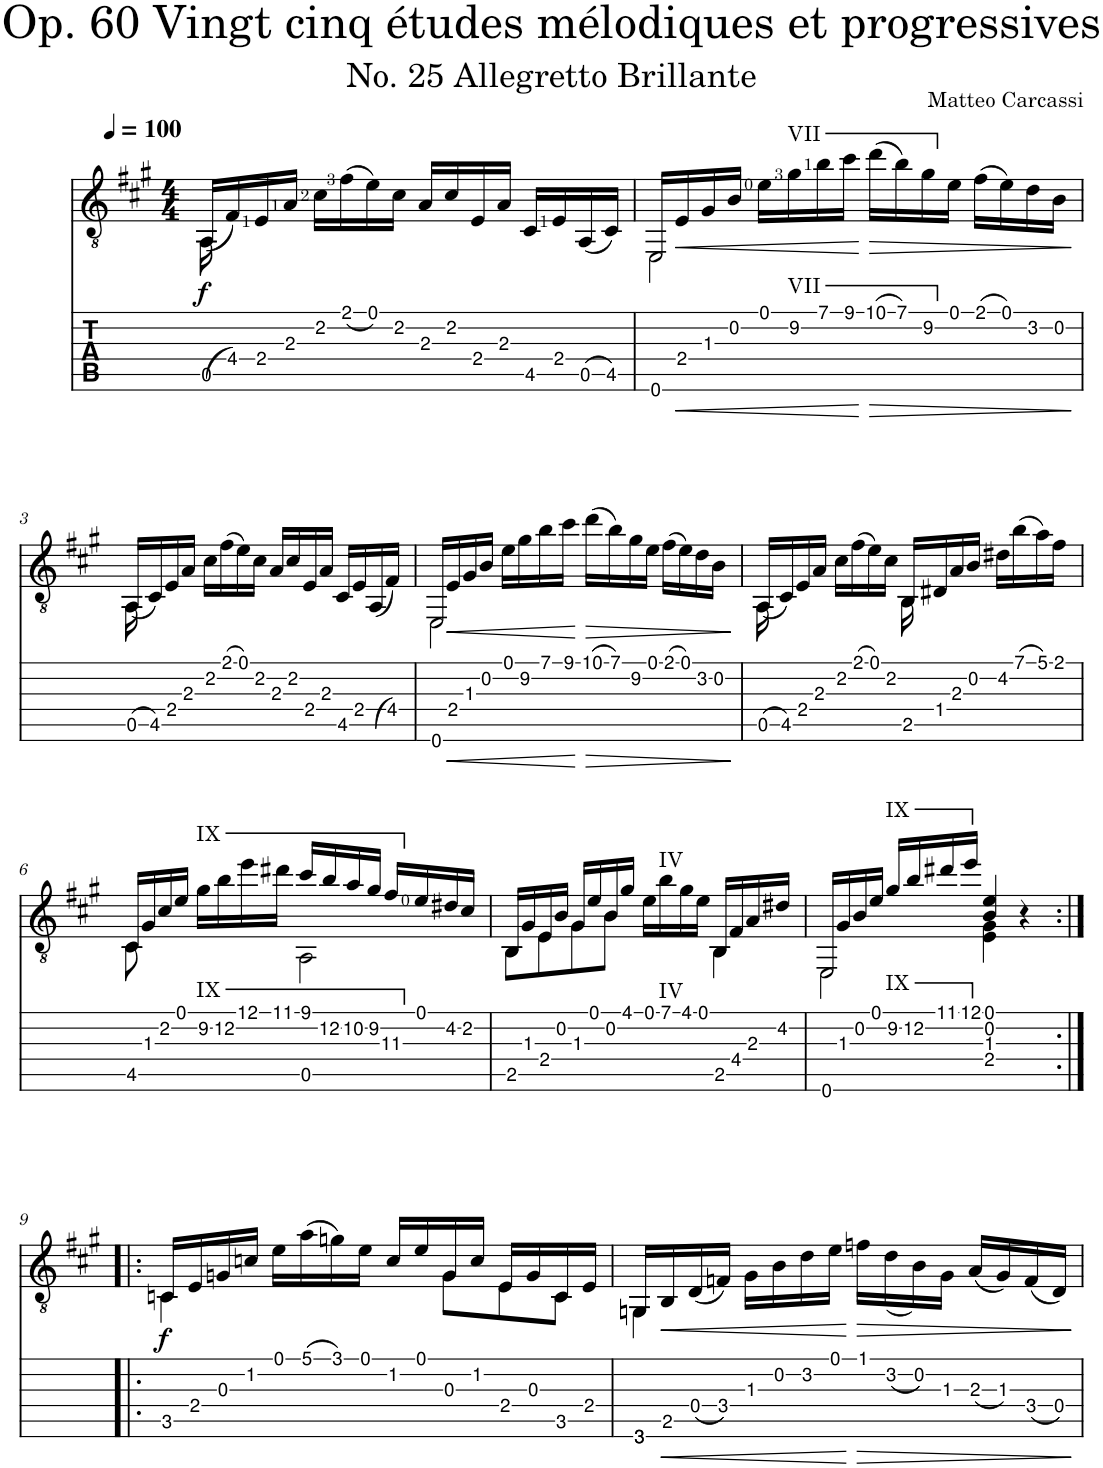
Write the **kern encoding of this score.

**kern	**kern	**dynam
*part1	*part1	*part1
*staff2	*staff1	*staff1/2
*I"Classical Guitar	*	*
*I'Guit.	*	*
*stria6	*	*
*	*clefGv2	*
*k[f#c#g#]	*k[f#c#g#]	*
*A:	*A:	*
*M4/4	*M4/4	*
*MM100	*MM100	*
=1	=1	=1
*^	*^	*
!	!	!	!	!LO:DY:b
16AALL	16AA	(<16AA/LL	16AA\	f
16F#J	16ryy	16F#/)	16ryy	.
16EL	4.r	16E/	4.ryy	.
16AJJ	.	16A/JJ	.	.
16c#LL	.	16c#\LL	.	.
16f#J	.	(>16f#\	.	.
16eL	.	16e\)	.	.
16c#JJ	.	16c#\JJ	.	.
16ALL	2r	16A/LL	2ryy	.
16c#J	.	16c#/	.	.
16EL	.	16E/	.	.
16AJJ	.	16A/JJ	.	.
16C#LL	.	16C#/LL	.	.
16EJ	.	16E/	.	.
16AAL	.	(<16AA/	.	.
16C#JJ	.	16C#/JJ)	.	.
=2	=2	=2	=2	=2
16EELL	2EE	16EE/LL	2EE\	.
!	!	!	!	!LO:HP:b
16EJ	.	16E/	.	<
16G#L	.	16G#/	.	.
16BJJ	.	16B/JJ	.	.
16eLL	.	16e\LL	.	.
!	!	!LO:TX:a:t=VII	!	!
!LO:TX:a:t=VII	!	!	!	!
16g#J	.	16g#\	.	.
16bL	.	16b\	.	.
16cc#JJ	.	16cc#\JJ	.	.
!	!	!	!	!LO:HP:n=1:b
16ddLL	2r	(>16dd\LL	2ryy	[ >
16bJ	.	16b\)	.	.
16g#L	.	16g#\	.	.
16eJJ	.	16e\JJ	.	.
16f#LL	.	(>16f#\LL	.	.
16eJ	.	16e\)	.	.
16dL	.	16d\	.	.
16BJJ	.	16B\JJ	.	.
*v	*v	*	*	*
*	*v	*v	*
.	.	]
!!LO:LB:g=z
=3	=3	=3
*^	*^	*
16AALL	16AA	(<16AA/LL	16AA\	.
16C#J	16ryy	16C#/)	16ryy	.
16EL	4.r	16E/	4.ryy	.
16AJJ	.	16A/JJ	.	.
16c#LL	.	16c#\LL	.	.
16f#J	.	(>16f#\	.	.
16eL	.	16e\)	.	.
16c#JJ	.	16c#\JJ	.	.
16ALL	2r	16A/LL	2ryy	.
16c#J	.	16c#/	.	.
16EL	.	16E/	.	.
16AJJ	.	16A/JJ	.	.
16C#LL	.	16C#/LL	.	.
16EJ	.	16E/	.	.
16AAL	.	(<16AA/	.	.
16F#JJ	.	16F#/JJ)	.	.
=4	=4	=4	=4	=4
16EELL	2EE	16EE/LL	2EE\	.
!	!	!	!	!LO:HP:b
16EJ	.	16E/	.	<
16G#L	.	16G#/	.	.
16BJJ	.	16B/JJ	.	.
16eLL	.	16e\LL	.	.
16g#J	.	16g#\	.	.
16bL	.	16b\	.	.
16cc#JJ	.	16cc#\JJ	.	.
!	!	!	!	!LO:HP:n=1:b
16ddLL	2r	(>16dd\LL	2ryy	[ >
16bJ	.	16b\)	.	.
16g#L	.	16g#\	.	.
16eJJ	.	16e\JJ	.	.
16f#LL	.	(>16f#\LL	.	.
16eJ	.	16e\)	.	.
16dL	.	16d\	.	.
16BJJ	.	16B\JJ	.	.
*v	*v	*	*	*
*	*v	*v	*
.	.	]
=5	=5	=5
*^	*^	*
16AALL	16AA	(<16AA/LL	16AA\	.
16C#J	16ryy	16C#/)	16ryy	.
16EL	4.r	16E/	4.ryy	.
16AJJ	.	16A/JJ	.	.
16c#LL	.	16c#\LL	.	.
16f#J	.	(>16f#\	.	.
16eL	.	16e\)	.	.
16c#JJ	.	16c#\JJ	.	.
16BBLL	16BB	16BB/LL	16BB\	.
16D#XJ	16ryy	16D#X/	16ryy	.
16AL	4.ryy	16A/	4.ryy	.
16BJJ	.	16B/JJ	.	.
16d#XLL	.	16d#X\LL	.	.
16bJ	.	(>16b\	.	.
16aL	.	16a\)	.	.
16f#JJ	.	16f#\JJ	.	.
!!LO:LB:g=z	!!
=6	=6	=6	=6	=6
16C#LL	8C#	16C#/LL	8C#\	.
16G#J	.	16G#/	.	.
16c#L	4.ryy	16c#/	4.ryy	.
16eJJ	.	16e/JJ	.	.
!	!	!LO:TX:a:t=IX	!	!
!LO:TX:a:t=IX	!	!	!	!
16g#LL	.	16g#\LL	.	.
16bJ	.	16b\	.	.
16eeL	.	16ee\	.	.
16dd#XJJ	.	16dd#X\JJ	.	.
16cc#LL	2AA	16cc#/LL	2AA\	.
16bJ	.	16b/	.	.
16aL	.	16a/	.	.
16g#JJ	.	16g#/JJ	.	.
16f#LL	.	16f#/LL	.	.
16eJ	.	16e/	.	.
16d#XL	.	16d#X/	.	.
16c#JJ	.	16c#/JJ	.	.
=7	=7	=7	=7	=7
16BBLL	8BBL	16BB/LL	8BB\L	.
16G#J	.	16G#/	.	.
16EL	8EJ	16E/	8E\	.
16BJJ	.	16B/JJ	.	.
16G#LL	8G#L	16G#/LL	8G#\	.
16eJ	.	16e/	.	.
16BL	8BJ	16B/	8B\J	.
16g#JJ	.	16g#/JJ	.	.
16eLL	4ryy	16e\LL	4ryy	.
!	!	!LO:TX:a:t=IV	!	!
!LO:TX:a:t=IV	!	!	!	!
16bJ	.	16b\	.	.
16g#L	.	16g#\	.	.
16eJJ	.	16e\JJ	.	.
16BBLL	4BB	16BB/LL	4BB\	.
16F#J	.	16F#/	.	.
16AL	.	16A/	.	.
16d#XJJ	.	16d#X/JJ	.	.
=8	=8	=8	=8	=8
16EELL	2EE	16EE/LL	2EE\	.
16G#J	.	16G#/	.	.
16BL	.	16B/	.	.
16eJJ	.	16e/JJ	.	.
!	!	!LO:TX:a:t=IX	!	!
!LO:TX:a:t=IX	!	!	!	!
16g#LL	.	16g#/LL	.	.
16bJ	.	16b/	.	.
16dd#XL	.	16dd#X/	.	.
16eeJJ	.	16ee/JJ	.	.
4B 4e	4E 4G#	4B/ 4e/	4E\ 4G#\	.
4r	4r	4r	4ryy	.
!!LO:LB:g=z	!!
=9:|!|:	=9:|!|:	=9:|!|:	=9:|!|:	=9:|!|:
!	!	!	!	!LO:DY:b
16CnLL	4C	16Cn/LL	4C\	f
16EJ	.	16E/	.	.
16GnL	.	16Gn/	.	.
16cnJJ	.	16cn/JJ	.	.
16eLL	4.ryy	16e\LL	4.ryy	.
16aJ	.	(>16a\	.	.
16gnL	.	16gn\)	.	.
16eJJ	.	16e\JJ	.	.
16cLL	.	16c/LL	.	.
16eJ	.	16e/	.	.
16GL	8G	16G/	8G\L	.
16cJJ	.	16c/JJ	.	.
16ELL	8EL	16E/LL	8E\	.
16GJ	.	16G/	.	.
16CL	8CJ	16C/	8C\J	.
16EJJ	.	16E/JJ	.	.
=10	=10	=10	=10	=10
16GGnLL	4GG	16GGn/LL	4GG\	.
!	!	!	!	!LO:HP:b
16BBJ	.	16BB/	.	<
16DL	.	(<16D/	.	.
16FnJJ	.	16Fn/JJ)	.	.
16G#LL	2.r	16G#\LL	2.ryy	.
16BJ	.	16B\	.	.
16dL	.	16d\	.	.
16eJJ	.	16e\JJ	.	.
!	!	!	!	!LO:HP:n=1:b
16fnLL	.	16fn\LL	.	[ >
16dJ	.	(<16d\	.	.
16BL	.	16B\)	.	.
16G#JJ	.	16G#\JJ	.	.
16ALL	.	(<16A/LL	.	.
16G#J	.	16G#/)	.	.
16FL	.	(<16F/	.	.
16DJJ	.	16D/JJ)	.	.
*v	*v	*	*	*
*	*v	*v	*
.	.	]
=	=	=
*-	*-	*-
